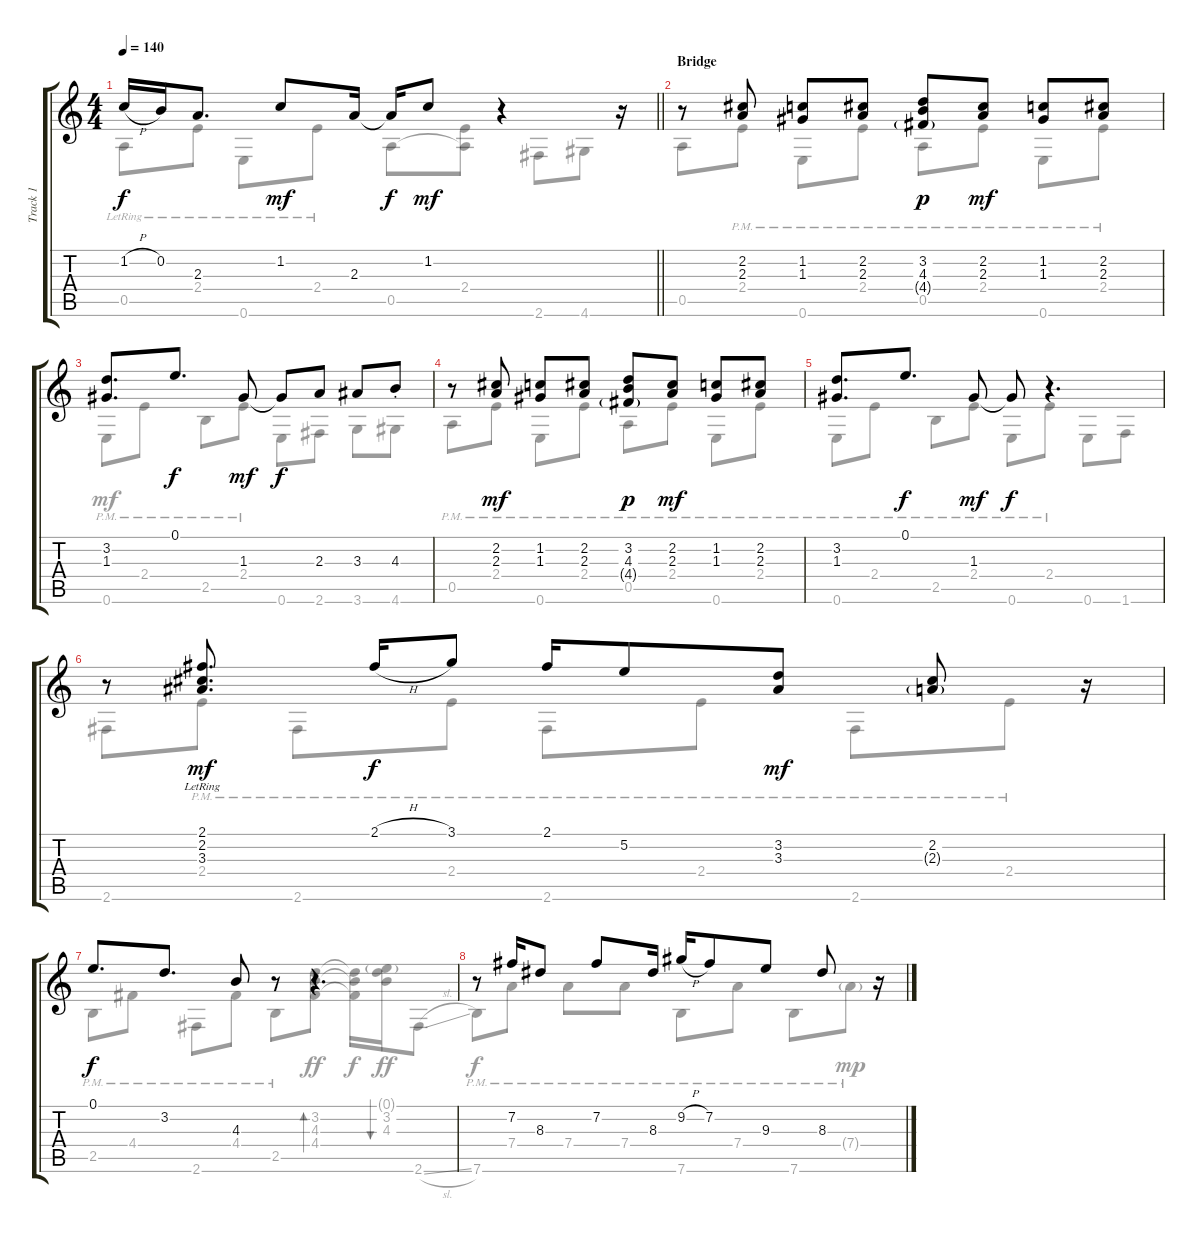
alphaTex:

\track ("Track 1" "Track 1") {instrument acousticguitarsteel}
\staff {score tabs}
\tuning (E4 B3 G3 D3 A2 E2) {hide}
\voice
\ts (4 4)
\tempo 140
\clef g2
\barLineRight lightlight
\ks c
1.2{h}.16{dy f} 0.2.16 2.3.8{d} 1.2.8{dy mf} 2.3.16 2.3{t}.16{dy f} 1.2.8{dy mf} r.4 r.16 |
\section ("" "Bridge")
r.8 (2.2 2.3).8 (1.2 1.3).8 (2.2 2.3).8 (3.2 4.3 4.4{g}).8{dy p} (2.2 2.3).8{dy mf} (1.2 1.3).8 (2.2 2.3).8 |
(3.2 1.3).8{d} 0.1.8{d dy f} 1.3.8{dy mf} 1.3{t}.8{dy f} 2.3.8 3.3.8 4.3{st}.8 |
r.8 (2.2 2.3).8{dy mf} (1.2 1.3).8 (2.2 2.3).8 (3.2 4.3 4.4{g}).8{dy p} (2.2 2.3).8{dy mf} (1.2 1.3).8 (2.2 2.3).8 |
(3.2 1.3).8{d} 0.1.8{d dy f} 1.3.8{dy mf} 1.3{t}.8{dy f} r.4{d} |
r.8 (2.1 2.2{lr} 3.3{lr}).8{d dy mf} 2.1{h}.16{dy f} 3.1.8 2.1.16 5.2.8 (3.2 3.3).8{dy mf} (2.2 2.3{g}).8 r.16 |
0.1.8{d dy f} 3.2.8{d} 4.3.8 r.8 r.4{d} |
r.8 7.2.16 8.3.8 7.2.8 8.3.16 9.2{h}.16 7.2.8 9.3.8 8.3.8 r.16
\voice
\clef g2
\ottava regular
\simile none
\barLineRight lightlight
\ks c
0.5{lr}.8{dy f} 2.4{lr}.8 0.6{lr}.8 2.4{lr}.8 0.5.8 (2.4 0.5{t}).8 2.6.8 4.6.8 |
0.5.8 2.4{pm}.8 0.6{pm}.8 2.4{pm}.8 0.5{pm}.8 2.4{pm}.8 0.6{pm}.8 2.4{pm}.8 |
0.6{pm}.8{dy mf} 2.4{pm}.8 2.5{pm}.8 2.4{pm}.8 0.6.8{dy f} 2.6.8 3.6.8 4.6.8 |
0.5{pm}.8 2.4{pm}.8 0.6{pm}.8 2.4{pm}.8 0.5{pm}.8 2.4{pm}.8 0.6{pm}.8 2.4{pm}.8 |
0.6{pm}.8 2.4{pm}.8 2.5{pm}.8 2.4{pm}.8 0.6{pm}.8 2.4{pm}.8 0.6.8 1.6.8 |
2.6.8 2.4{pm}.8 2.6{pm}.8 2.4{pm}.8 2.6{pm}.8 2.4{pm}.8 2.6{pm}.8 2.4{pm}.8 |
2.5{pm}.8 4.4{pm}.8 2.6{pm}.8 4.4{pm}.8 2.5{pm}.8 (3.2 4.3 4.4).8{bd 60 dy ff} (3.2{t} 4.3{t} 4.4{t}).16{dy f} (0.1{g} 3.2 4.3).16{bu 60 dy ff} 2.6{sl}.8 |
7.6{pm}.8{dy f} 7.4{pm}.8 7.4{pm}.8 7.4{pm}.8 7.6{pm}.8 7.4{pm}.8 7.6{pm}.8 7.4{g pm}.8{dy mp}
